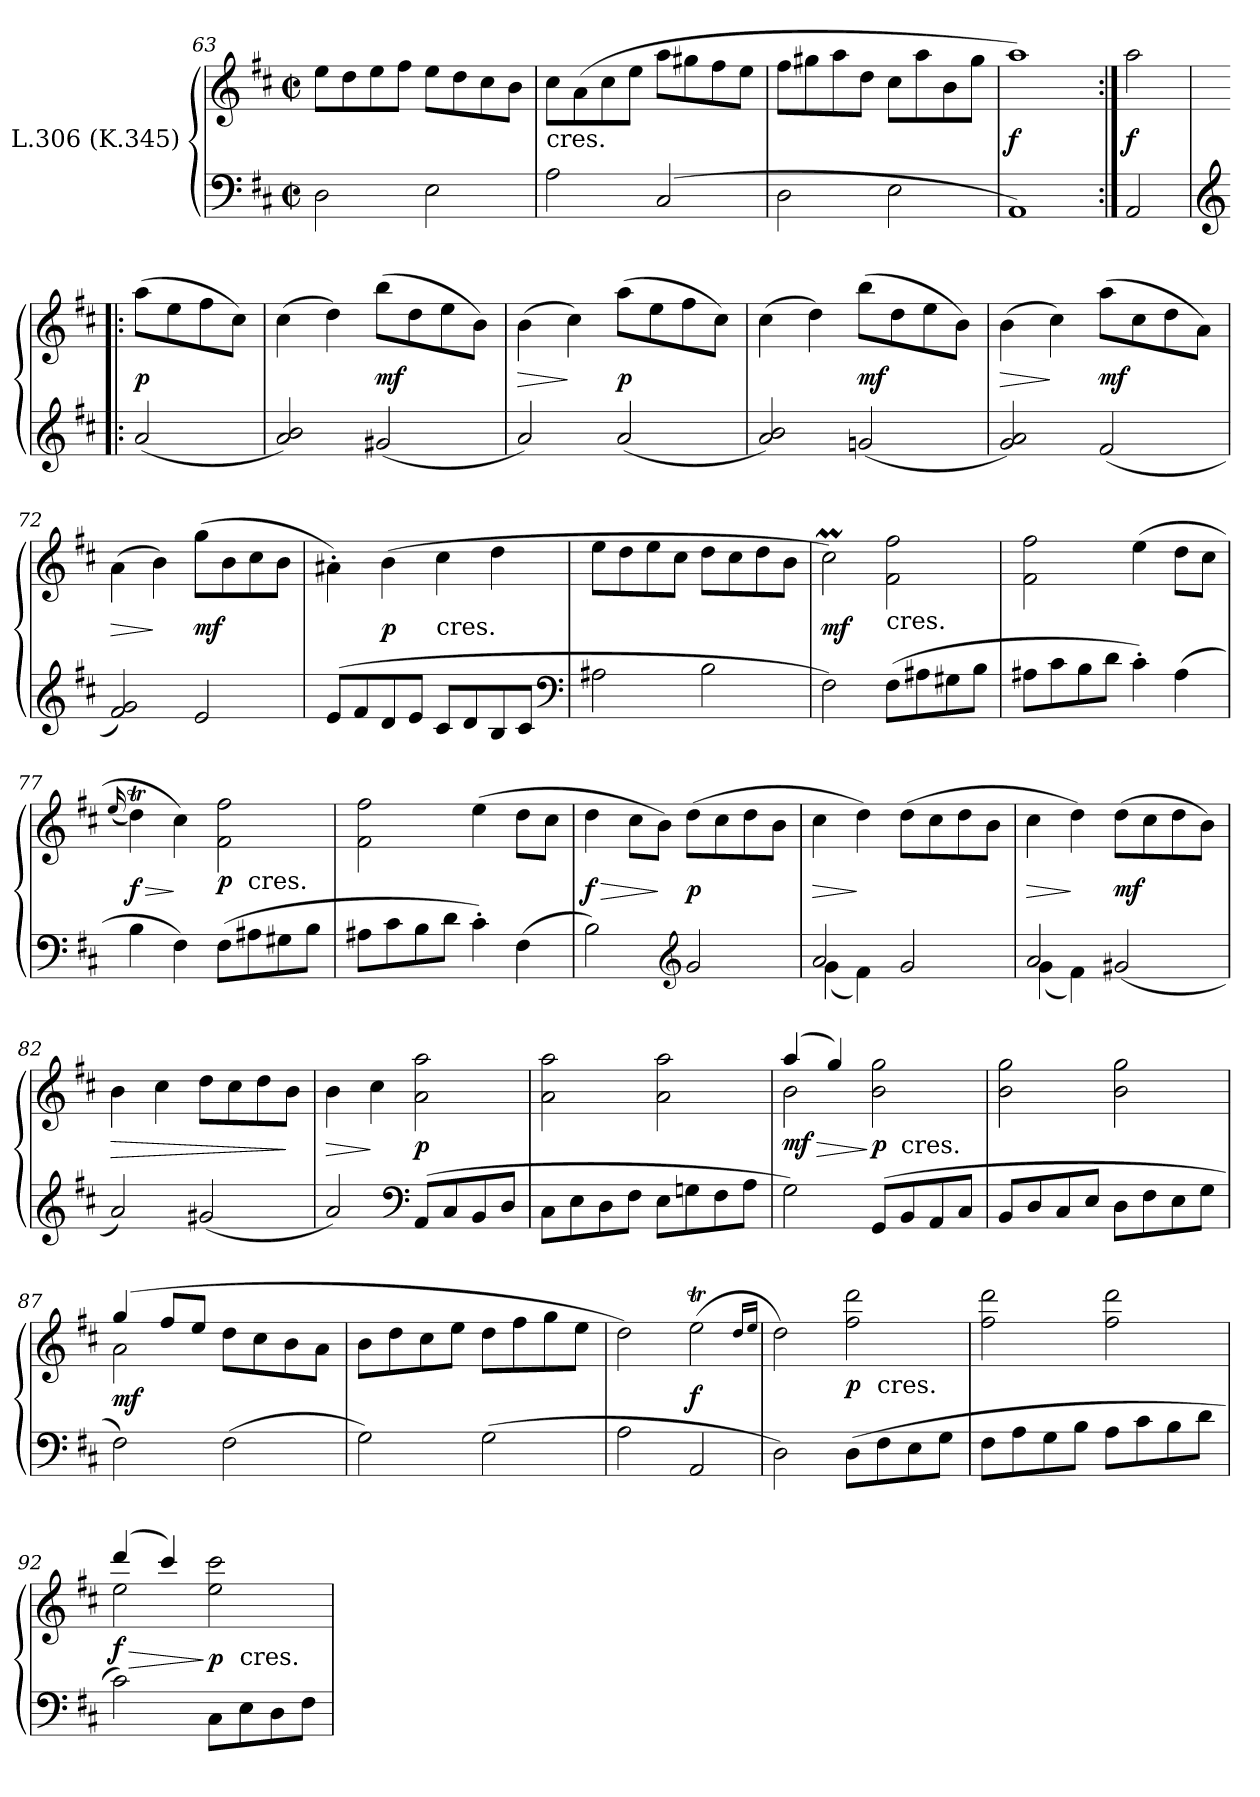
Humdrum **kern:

**kern	**kern	**dynam
*part1	*part1	*part1
*staff2	*staff1	*staff1/2
*I"L.306 (K.345)	*	*
*clefF4	*clefG2	*
*k[f#c#]	*k[f#c#]	*
*D:	*D:	*
*M4/4	*M4/4	*
*met(c|)	*met(c|)	*
=63	=63	=63
2D	8eeL	.
.	8dd	.
.	8ee	.
.	8ff#J	.
2E	8eeL	.
.	8dd	.
.	8cc#	.
.	8bJ	.
=64	=64	=64
!	!LO:TX:c:t=cres.	!
2A	8cc#L	.
.	(8a	.
.	8cc#	.
.	8eeJ	.
(<2C#	8aaL	.
.	8gg#X	.
.	8ff#	.
.	8eeJ	.
!!LO:LB:g=z
=65	=65	=65
2D	8ff#L	.
.	8gg#X	.
.	8aa	.
.	8ddJ	.
2E	8cc#L	.
.	8aa	.
.	8b	.
.	8gg#J	.
=66	=66	=66
1AA)	1aa)	f
=67:|!	=67:|!	=67:|!
2AA	2aa	f
=!|:	=!|:	=!|:
*clefG2	*	*
(>2a	(8aaL	p
.	8ee	.
.	8ff#	.
.	8cc#J)	.
=68	=68	=68
2a 2b)	(4cc#	.
.	4dd)	.
(2g#X	(8bbL	mf
.	8dd	.
.	8ee	.
.	8bJ)	.
!!LO:LB:g=z
=69	=69	=69
2a)	(4b	>
.	4cc#)	]
(>2a	(8aaL	p
.	8ee	.
.	8ff#	.
.	8cc#J)	.
=70	=70	=70
2a 2b)	(4cc#	.
.	4dd)	.
(>2gn	(8bb\L	mf
.	8dd	.
.	8ee	.
.	8bJ)	.
=71	=71	=71
2g 2a)	(4b	>
.	4cc#)	]
(>2f#	(8aaL	mf
.	8cc#	.
.	8dd	.
.	8aJ)	.
=72	=72	=72
2f# 2g)	(4a\	>
.	4b)	]
2e	(8ggL	mf
.	8b	.
.	8cc#	.
.	8bJ	.
!!LO:LB:g=z
=73	=73	=73
(8eL	4a#X'\)	.
8f#	.	.
8d	(4b	p
8eJ	.	.
!	!LO:TX:c:t=cres.	!
8c#L	4cc#	.
8d	.	.
8B	4dd	.
8c#J	.	.
*clefF4	*	*
=74	=74	=74
2A#X	8eeL	.
.	8dd	.
.	8ee	.
.	8cc#J	.
2B	8ddL	.
.	8cc#	.
.	8dd	.
.	8bJ	.
=75	=75	=75
2F#)	2cc#m)	mf
!	!LO:TX:c:t=cres.	!
(8F#L	2f# 2ff#	.
8A#X	.	.
8G#X	.	.
8BJ	.	.
=76	=76	=76
8A#XL	2f# 2ff#	.
8c#	.	.
8B	.	.
8dJ	.	.
4c#')	(4ee	.
(4A#	8ddL	.
.	8cc#J	.
!!LO:LB:g=z
=77	=77	=77
.	(16qqee	.
*	*^	*
4B	4ddT)	2ryy	> f
4F#)	4cc#)	.	]
(8F#L	2f# 2ff#	8ryy	p
!	!	!LO:TX:c:t=cres.	!
8A#X	.	4.ryy	.
8G#X	.	.	.
8BJ	.	.	.
*	*v	*v	*
=78	=78	=78
8A#XL	2f# 2ff#	.
8c#	.	.
8B	.	.
8dJ	.	.
4c#')	(4ee	.
(4F#	8ddL	.
.	8cc#J	.
=79	=79	=79
2B)	4dd	> f
.	8cc#L	.
.	8bJ)	]
*clefG2	*	*
2g	(8ddL	p
.	8cc#	.
.	8dd	.
.	8bJ	.
=80	=80	=80
*^	*	*
2a	(4g	4cc#	>
.	4f#)	4dd)	]
2g	2ryy	(8ddL	.
.	.	8cc#	.
.	.	8dd	.
.	.	8bJ	.
!!LO:LB:g=z
=81	=81	=81	=81
2a	(4g	4cc#	>
.	4f#)	4dd)	]
(2g#X	2ryy	(8ddL	mf
.	.	8cc#	.
.	.	8dd	.
.	.	8bJ)	.
*v	*v	*	*
=82	=82	=82
2a)	4b	>
.	4cc#	.
(2g#X	8ddL	.
.	8cc#	.
.	8dd	.
.	8bJ	]
=83	=83	=83
2a)	4b	>
.	4cc#	]
*clefF4	*	*
(<8AAL	2a 2aa	p
8C#	.	.
8BB	.	.
8DJ	.	.
=84	=84	=84
8C#L	2a 2aa	.
8E	.	.
8D	.	.
8F#J	.	.
8EL	2a 2aa	.
8Gn	.	.
8F#	.	.
8AJ	.	.
!!LO:LB:g=z
=85	=85	=85
*	*^	*
*	*	*^	*
2G)	(4aa	2b	2ryy	> mf
.	4gg)	.	.	.
(<8GGL	2ryy	2b 2gg	8ryy	] p
!	!	!	!LO:TX:c:t=cres.	!
8BB	.	.	4.ryy	.
8AA	.	.	.	.
8C#J	.	.	.	.
*	*v	*v	*v	*
=86	=86	=86
8BBL	2b 2gg	.
8D	.	.
8C#	.	.
8EJ	.	.
8DL	2b 2gg	.
8F#	.	.
8E	.	.
8GJ	.	.
=87	=87	=87
*	*^	*
2F#)	(4gg	2a	mf
.	8ff#L	.	.
.	8eeJ	.	.
(2F#	2ryy	8ddL	.
.	.	8cc#	.
.	.	8b	.
.	.	8aJ	.
*	*v	*v	*
=88	=88	=88
2G)	8bL	.
.	8dd	.
.	8cc#	.
.	8eeJ	.
(2G	8ddL	.
.	8ff#	.
.	8gg	.
.	8eeJ	.
!!LO:LB:g=z
=89	=89	=89
2A	2dd)	.
2AA	(2eeT	f
.	16qddLL	.
.	16qeeJJ	.
=90	=90	=90
*	*^	*
2D)	2dd)	2ryy	.
(8DL	2ff# 2ddd	8ryy	p
!	!	!LO:TX:c:t=cres.	!
8F#	.	4.ryy	.
8E	.	.	.
8GJ	.	.	.
*	*v	*v	*
=91	=91	=91
8F#L	2ff# 2ddd	.
8A	.	.
8G	.	.
8BJ	.	.
8AL	2ff# 2ddd	.
8c#	.	.
8B	.	.
8dJ	.	.
=92	=92	=92
*	*^	*
*	*	*^	*
2c#)	(4ddd	2ee	2ryy	> f
.	4ccc#)	.	.	.
8C#L	2ryy	2ee 2ccc#	8ryy	] p
!	!	!	!LO:TX:c:t=cres.	!
8E	.	.	4.ryy	.
8D	.	.	.	.
8F#J	.	.	.	.
*	*v	*v	*v	*
=	=	=
*-	*-	*-
